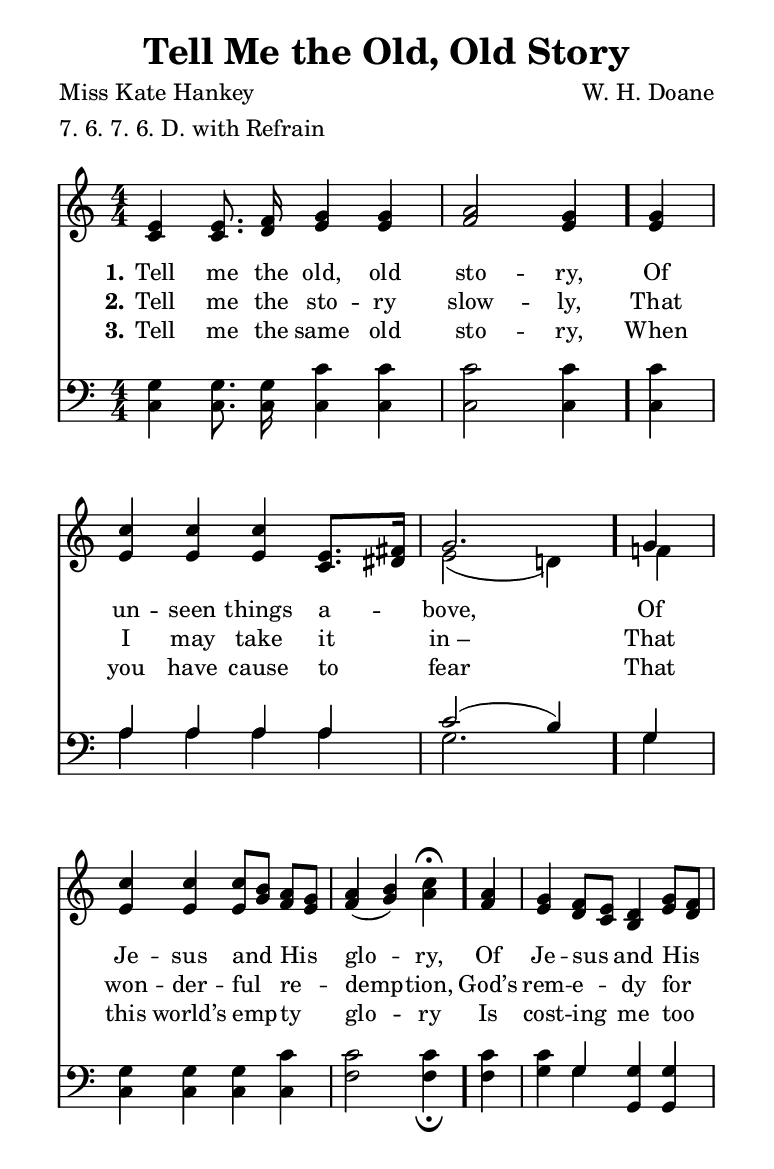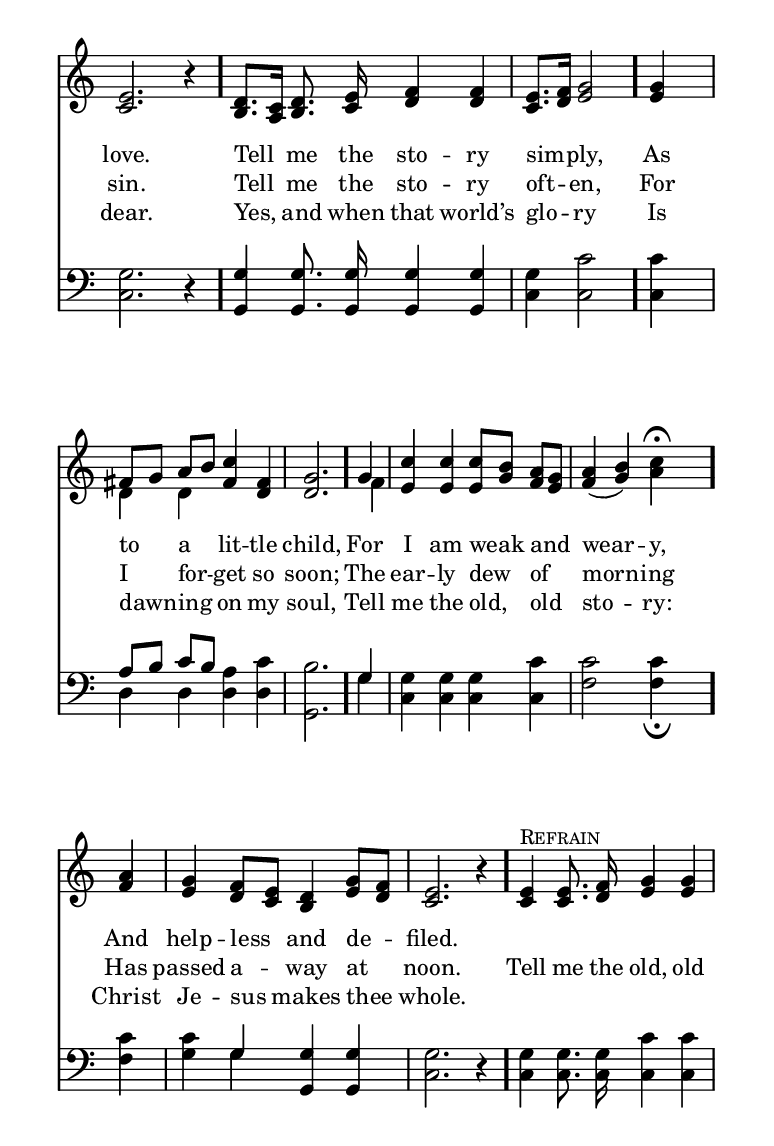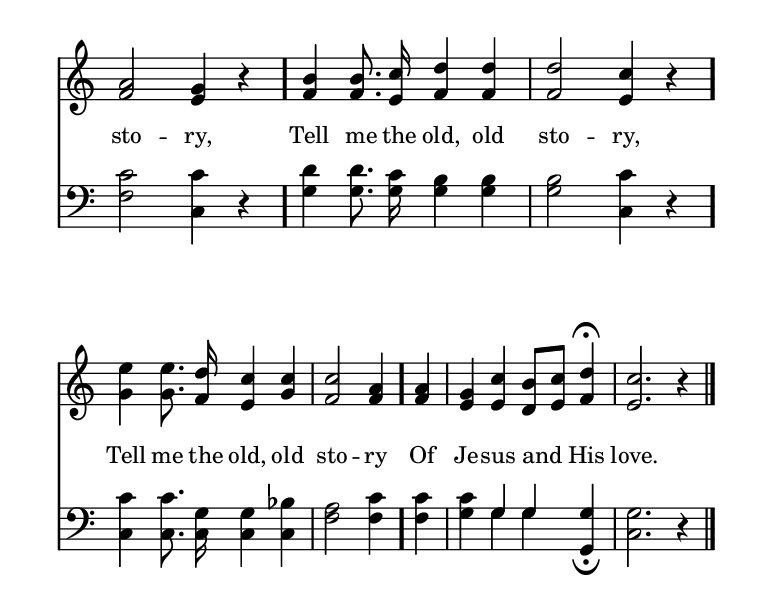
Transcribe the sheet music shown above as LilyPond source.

\include "common/global.ily"
\paper {
  \include "common/paper.ily"
  systems-per-page = ##f
  page-count = #(cond (is-eogsized 1) (#t #f))
  scoreTitleMarkup = \scoreTitleMarkupShrunk
}

\header{
  %gospel
  hymnnumber = "37"
  title = "Tell Me the Old, Old Story"
  tunename = ""
  meter = "7. 6. 7. 6. D. with Refrain"
  poet = "Miss Kate Hankey"
  composer = "W. H. Doane"
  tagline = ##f
}

% for fermata in MIDI
ta = { \tempo 4=80 }
tb = { \tempo 4=32 }

patternAA = { \ta c4 c8. c16 c4 c4 | c2 c4 }
patternBA = { \ta c4 | c4 c4 c4 c8.[ c16] | c2. }
patternBB = { \ta c4 | c4 c4 c4 c8.[ c16] | c2( c4) }
patternBC = { \ta c4 | c4 c4 c4 c4        | c2( c4) }
patternBD = { \ta c4 | c4 c4 c4 c4        | c2.     }
patternCA = { \ta c4 | c4 c4 c8[ c8] c8[ c8] | c4( c4) \tb c4 }
patternCB = { \ta c4 | c4 c4 c4      c4      | c2      \tb c4 }
patternCC = { \ta c4 | c4 c4 c8[ c8] c8[ c8] | c4( c4) \tb c4 }
patternCD = { \ta c4 | c4 c4 c4      c4      | c2      \tb c4 }
patternDA = { \ta c4 | c4 c8[ c8] c4 c8[ c8] | c2. c4 }
patternDB = { \ta c4 | c4 c4      c4 c4      | c2. c4 }
patternEA = { \ta c8.[ c16] c8. c16 c4 c4 | c8.[ c16] c2 }
patternEB = { \ta c4        c8. c16 c4 c4 | c4        c2 }
patternFA = { \ta c4 | c8[ c8] c8[ c8] c4 c4 | c2. }
patternFB = { \ta c4 | c4      c4      c4 c4 | c2. }
patternGA = { \ta c4 c8. c16 c4 c4 | c2 c4 c4 }
patternGB = { \ta c4 c8. c16 c4 c4 | c2 c4 }
patternHA = { \ta c4 | c4 c4 c8[ c8] \tb c4 \ta | c2. c4 }
patternHB = { \ta c4 | c4 c4 c4      \tb c4 \ta | c2. c4 }
patternHC = { \ta c4 | c4 c4 c8[ c8] \tb c4 \ta | c2. c4 }
patternHD = { \ta c4 | c4 c4 c4      \tb c4 \ta | c2. c4 }

global = {
  \include "common/overrides.ily"
  \override Staff.TimeSignature.style = #'numbered
  \time 4/4
  \override Score.MetronomeMark.transparent = ##t % hide all fermata changes too
  \ta
  \key c \major
  \autoBeamOff
}

notesSoprano = {
\global
\relative c' {

  \changePitch \patternAA { e e f g g | a g }
  \changePitch \patternBA { g | c c c e, fis | g }
  \changePitch \patternCA { g | c c c b a g | a b c\fermata }
  \changePitch \patternDA { a | g f e d g f | e r }

  \changePitch \patternEA { d c d e f f | e f g }
  \changePitch \patternFA { g | fis g a b c fis, | g }
  \changePitch \patternCA { g | c c c b a g | a b c\fermata }
  \changePitch \patternDA { a | g f e d g f | e r }

  << s^\markup { \small \caps "Refrain" }
  \changePitch \patternGA { e e f g g | a g r } >>
  \changePitch \patternGA { b b c d d | d c r }
  \changePitch \patternGB { e e d c c | c a }
  \changePitch \patternHA { a | g c b c d\fermata | c r }

  \bar "|."

}
}

notesAlto = {
\global
\relative e' {

  \changePitch \patternAA { c c d e e | f e }
  \changePitch \patternBB { e | e e e c dis | e d! }
  \changePitch \patternCC { f! | e e e g f e | f g a }
  \changePitch \patternDA { f | e d c b e d | c r }

  \changePitch \patternEA { b a b c d d | c d e }
  \changePitch \patternFB { e | d d fis d | d }
  \changePitch \patternCC { f | e e e g f e | f g a }
  \changePitch \patternDA { f | e d c b e d | c r }

  \changePitch \patternGA { c c d e e | f e r }
  \changePitch \patternGA { f f e f f | f e r }
  \changePitch \patternGB { g g f e g | f f }
  \changePitch \patternHC { f | e e d e f | e r }

}
}

notesTenor = {
\global
\relative a {

  \changePitch \patternAA { g g g c c | c c }
  \changePitch \patternBC { c a a a a | c b }
  \changePitch \patternCD { g | g g g c | c c }
  \changePitch \patternDB { c | c g g g | g r }

  \changePitch \patternEB { g g g g g | g c }
  \changePitch \patternFA { c a b c b a c | b }
  \changePitch \patternCD { g | g g g c | c c }
  \changePitch \patternDB { c | c g g g | g r }

  \changePitch \patternGA { g g g c c | c c r }
  \changePitch \patternGA { d d c b b | b c r }
  \changePitch \patternGB { c c g g bes | a c }
  \changePitch \patternHD { c | c g g g | g r }

}
}

notesBass = {
\global
\relative f {

  \changePitch \patternAA { c c c c c | c c }
  \changePitch \patternBD { c | a' a a a | g }
  \changePitch \patternCB { g | c, c c c | f f_\fermata }
  \changePitch \patternDB { f | g g g, g | c r }

  \changePitch \patternEB { g g g g g | c c }
  \changePitch \patternFB { c | d d d d | g, }
  \changePitch \patternCB { g' | c, c c c | f f_\fermata }
  \changePitch \patternDB { f | g g g, g | c r }

  \changePitch \patternGA { c c c c c | f c r }
  \changePitch \patternGA { g' g g g g | g c, r }
  \changePitch \patternGB { c c c c c | f f }
  \changePitch \patternHB { f | g g g g,_\fermata | c r }

}
}

Refrain = \lyricmode {

Tell me the old, old sto -- ry, \bar "."
Tell me the old, old sto -- ry, \bar "."
Tell me the old, old sto -- ry \bar "."
Of Je -- sus and His love. \bar "."

}

wordsA = \lyricmode {
\set stanza = "1."

Tell me the old, old sto -- ry, \bar "."
Of un -- seen things a -- bove, \bar "."
Of Je -- sus and His glo -- ry, \bar "."
Of Je -- sus and His love. \bar "."
Tell me the sto -- ry sim -- ply, \bar "."
As to a lit -- tle child, \bar "."
For I am weak and wear -- y, \bar "."
And help -- less and de -- filed. \bar "."

}

wordsB = \lyricmode {
\set stanza = "2."

Tell me the sto -- ry slow -- ly,
That I may take it in_–
That won -- der -- ful re -- demp -- tion,
God’s rem -- e -- dy for sin.
Tell me the sto -- ry oft -- en,
For I for -- get so soon;
The ear -- ly dew of morn -- ing
Has passed a -- way at noon.

\Refrain

}

wordsC = \lyricmode {
\set stanza = "3."

Tell me the same old sto -- ry,
When you have cause to fear
That this world’s emp -- ty glo -- ry
Is cost -- ing me too dear.
Yes, and when that world’s glo -- ry
Is dawn -- ing on my soul,
Tell me the old, old sto -- ry:
Christ Je -- sus makes thee whole.

}

\score {
  \context ChoirStaff <<
    \context Staff = upper <<
      \set Staff.autoBeaming = ##f
      \set ChoirStaff.systemStartDelimiter = #'SystemStartBar
      \set ChoirStaff.printPartCombineTexts = ##f
      \partcombine #'(2 . 11) \notesSoprano \notesAlto
      \context NullVoice = sopranos { \voiceOne << \notesSoprano >> }
      \context Lyrics = one   \lyricsto sopranos \wordsA
      \context Lyrics = two   \lyricsto sopranos \wordsB
      \context Lyrics = three \lyricsto sopranos \wordsC
    >>
    \context Staff = men <<
      \set Staff.autoBeaming = ##f
      \clef bass
      \set ChoirStaff.printPartCombineTexts = ##f
      \partcombine #'(2 . 11) \notesTenor \notesBass
    >>
  >>
  \layout {
    \include "common/layout.ily"
  }
  \midi{
    \include "common/midi.ily"
  }
}

\version "2.19.49"  % necessary for upgrading to future LilyPond versions.

% vi:set et ts=2 sw=2 ai nocindent syntax=lilypond:
